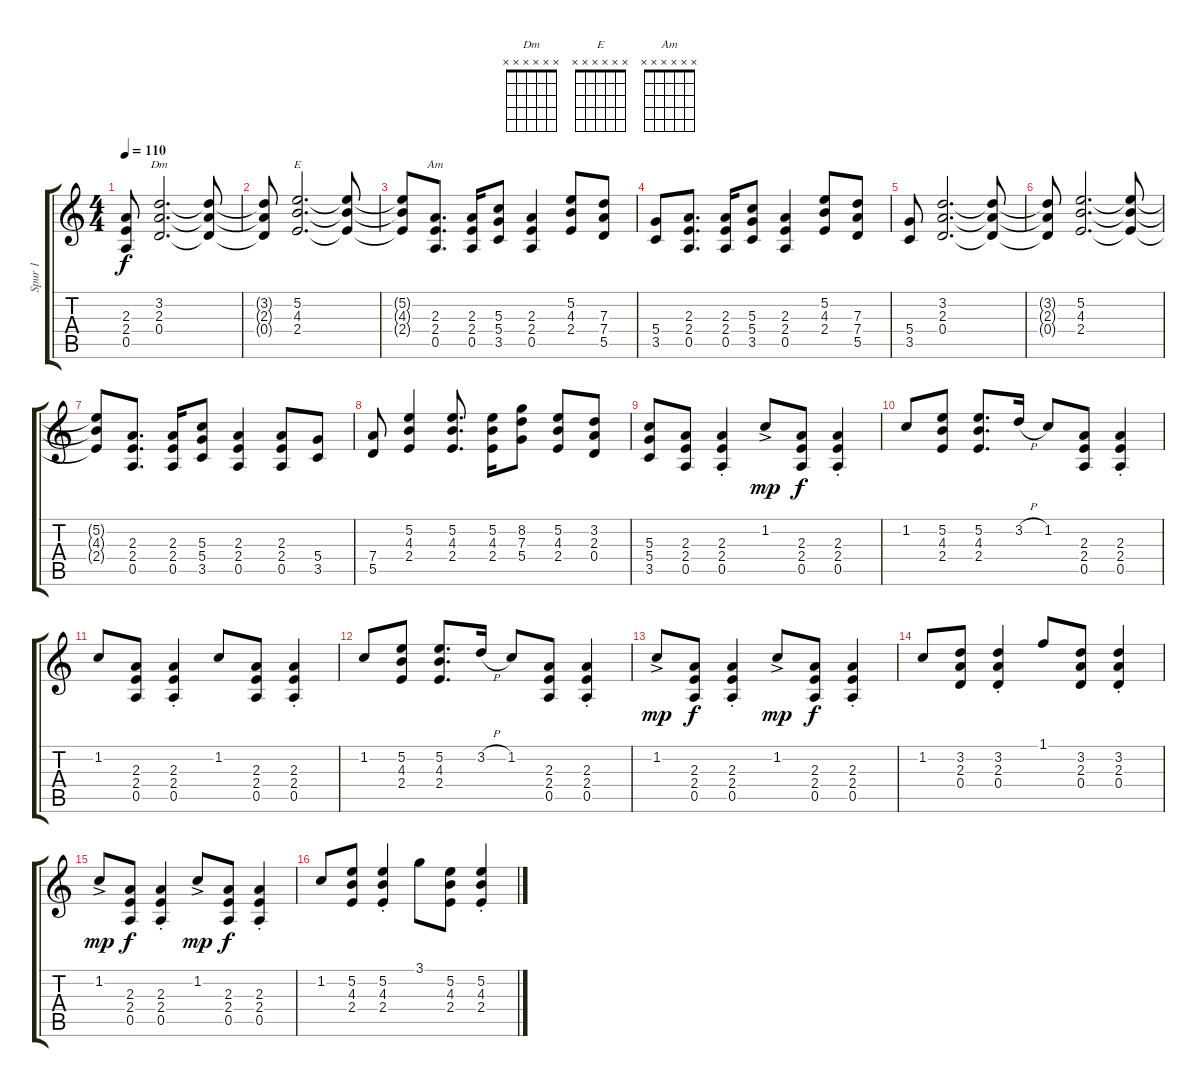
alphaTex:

\track ("Spur 1" "Spur 1") {instrument overdrivenguitar}
\staff {score tabs}
\tuning (E4 B3 G3 D3 A2 E2) {hide}
\chord ("Dm" x x x x x x)
\chord ("E" x x x x x x)
\chord ("Am" x x x x x x)
\ts (4 4)
\tempo 110
\clef g2
\ks c
(2.3{t} 2.4{t} 0.5{t}).8{dy f} (3.2 2.3 0.4).2{d ch "Dm"} (3.2{t} 2.3{t} 0.4{t}).8 |
(3.2{t} 2.3{t} 0.4{t}).8 (5.2 4.3 2.4).2{d ch "E"} (5.2{t} 4.3{t} 2.4{t}).8 |
(5.2{t} 4.3{t} 2.4{t}).8 (2.3 2.4 0.5).8{d ch "Am"} (2.3 2.4 0.5).16 (5.3 5.4 3.5).8 (2.3 2.4 0.5).4 (5.2 4.3 2.4).8 (7.3 7.4 5.5).8 |
(5.4 3.5).8 (2.3 2.4 0.5).8{d} (2.3 2.4 0.5).16 (5.3 5.4 3.5).8 (2.3 2.4 0.5).4 (5.2 4.3 2.4).8 (7.3 7.4 5.5).8 |
(5.4 3.5).8 (3.2 2.3 0.4).2{d} (3.2{t} 2.3{t} 0.4{t}).8 |
(3.2{t} 2.3{t} 0.4{t}).8 (5.2 4.3 2.4).2{d} (5.2{t} 4.3{t} 2.4{t}).8 |
(5.2{t} 4.3{t} 2.4{t}).8 (2.3 2.4 0.5).8{d} (2.3 2.4 0.5).16 (5.3 5.4 3.5).8 (2.3 2.4 0.5).4 (2.3 2.4 0.5).8 (5.4 3.5).8 |
(7.4 5.5).8 (5.2 4.3 2.4).4 (5.2 4.3 2.4).8{d} (5.2 4.3 2.4).16 (8.2 7.3 5.4).8 (5.2 4.3 2.4).8 (3.2 2.3 0.4).8 |
(5.3 5.4 3.5).8 (2.3 2.4 0.5).8 (2.3{st} 2.4{st} 0.5{st}).4 1.2{ac}.8{dy mp} (2.3 2.4 0.5).8{dy f} (2.3{st} 2.4{st} 0.5{st}).4 |
1.2.8 (5.2 4.3 2.4).8 (5.2 4.3 2.4).8{d} 3.2{h}.16 1.2.8 (2.3 2.4 0.5).8 (2.3{st} 2.4{st} 0.5{st}).4 |
1.2.8 (2.3 2.4 0.5).8 (2.3{st} 2.4{st} 0.5{st}).4 1.2.8 (2.3 2.4 0.5).8 (2.3{st} 2.4{st} 0.5{st}).4 |
1.2.8 (5.2 4.3 2.4).8 (5.2 4.3 2.4).8{d} 3.2{h}.16 1.2.8 (2.3 2.4 0.5).8 (2.3{st} 2.4{st} 0.5{st}).4 |
1.2{ac}.8{dy mp} (2.3 2.4 0.5).8{dy f} (2.3{st} 2.4{st} 0.5{st}).4 1.2{ac}.8{dy mp} (2.3 2.4 0.5).8{dy f} (2.3{st} 2.4{st} 0.5{st}).4 |
1.2.8 (3.2 2.3 0.4).8 (3.2{st} 2.3{st} 0.4{st}).4 1.1.8 (3.2 2.3 0.4).8 (3.2{st} 2.3{st} 0.4{st}).4 |
1.2{ac}.8{dy mp} (2.3 2.4 0.5).8{dy f} (2.3{st} 2.4{st} 0.5{st}).4 1.2{ac}.8{dy mp} (2.3 2.4 0.5).8{dy f} (2.3{st} 2.4{st} 0.5{st}).4 |
1.2.8 (5.2 4.3 2.4).8 (5.2{st} 4.3{st} 2.4{st}).4 3.1.8 (5.2 4.3 2.4).8 (5.2{st} 4.3{st} 2.4{st}).4
